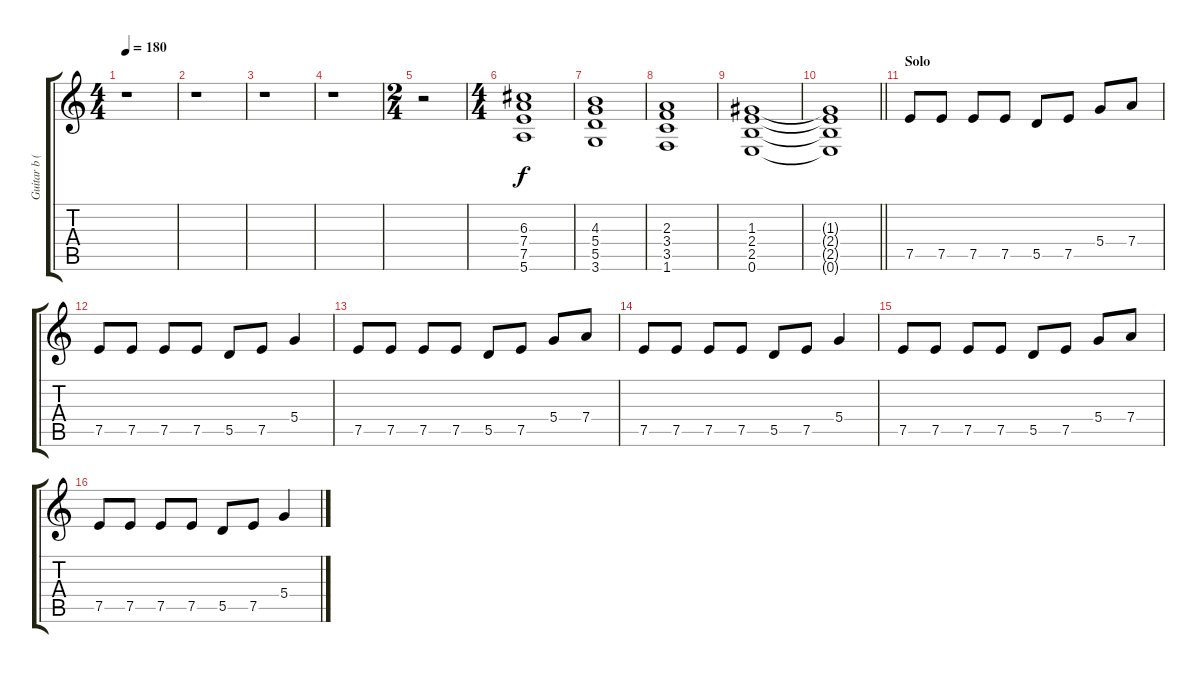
\track ("Guitar b (Johnny Ramone)" "Guitar b (") {instrument distortionguitar}
\staff {score tabs}
\tuning (E4 B3 G3 D3 A2 E2) {hide}
\ts (4 4)
\tempo 180
\clef g2
\ks c
r.1{dy f} |
r.1 |
r.1 |
r.1 |
\ts (2 4)
r.2 |
\ts (4 4)
(6.3 7.4 7.5 5.6).1 |
(4.3 5.4 5.5 3.6).1 |
(2.3 3.4 3.5 1.6).1 |
(1.3 2.4 2.5 0.6).1 |
\barLineRight lightlight
(1.3{t} 2.4{t} 2.5{t} 0.6{t}).1 |
\section ("" "Solo")
7.5.8 7.5.8 7.5.8 7.5.8 5.5.8 7.5.8 5.4.8 7.4.8 |
7.5.8 7.5.8 7.5.8 7.5.8 5.5.8 7.5.8 5.4.4 |
7.5.8 7.5.8 7.5.8 7.5.8 5.5.8 7.5.8 5.4.8 7.4.8 |
7.5.8 7.5.8 7.5.8 7.5.8 5.5.8 7.5.8 5.4.4 |
7.5.8 7.5.8 7.5.8 7.5.8 5.5.8 7.5.8 5.4.8 7.4.8 |
7.5.8 7.5.8 7.5.8 7.5.8 5.5.8 7.5.8 5.4.4
